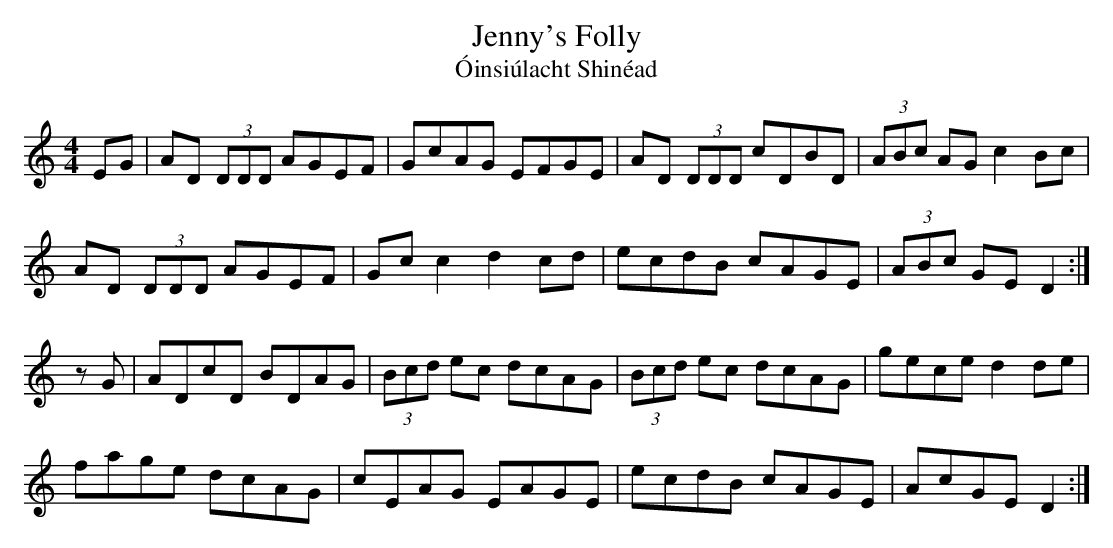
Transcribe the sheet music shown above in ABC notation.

X:1
T: Jenny's Folly
T: \'Oinsi\'ulacht Shin\'ead
L: 1/8
M: 4/4
K: Ddor
EG|AD (3DDD AGEF|GcAG EFGE|AD (3DDD cDBD|(3ABc AG c2 Bc|
AD (3DDD AGEF|Gc c2 d2 cd|ecdB cAGE|(3ABc GE D2 :|
zG|ADcD BDAG|(3Bcd ec dcAG|(3Bcd ec dcAG|gece d2 de|
fage dcAG|cEAG EAGE|ecdB cAGE|AcGE D2 :|
